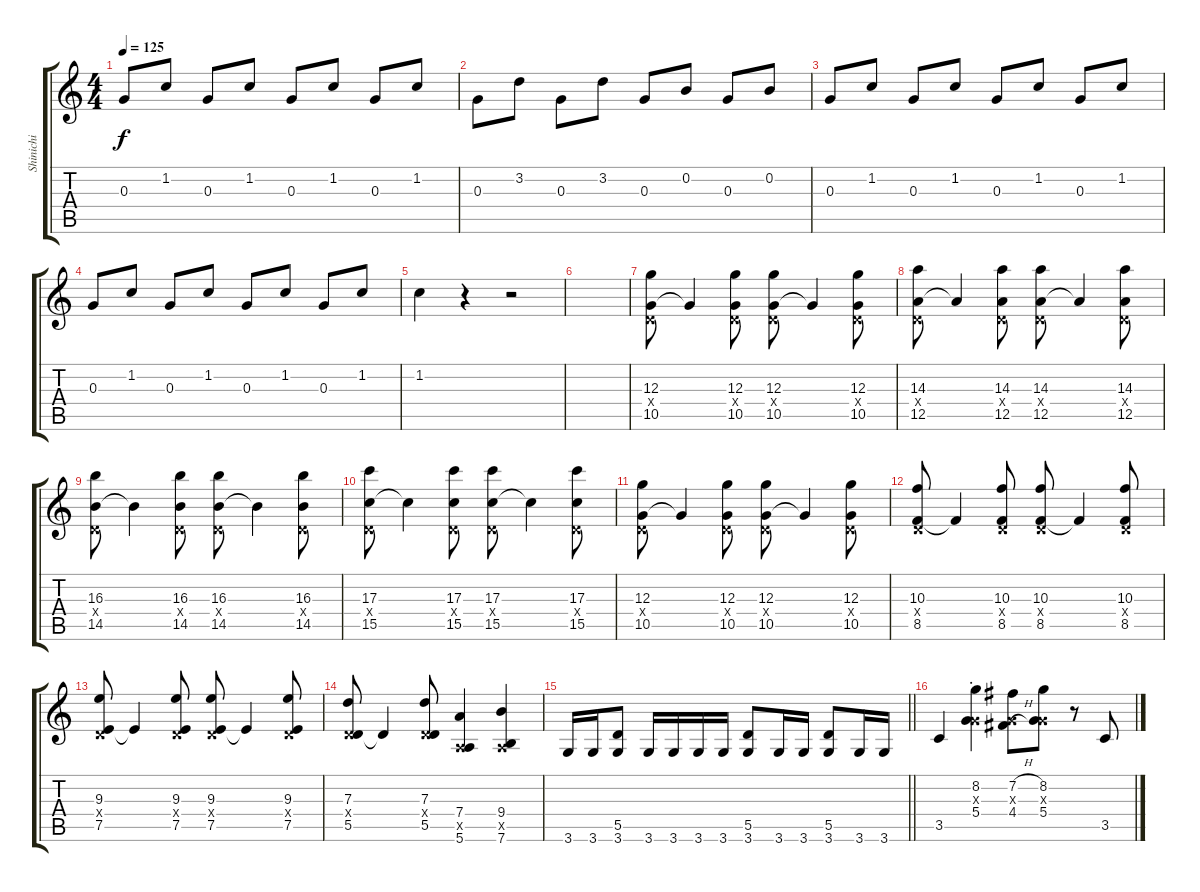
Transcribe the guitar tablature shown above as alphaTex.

\track ("Shinichi" "Shinichi") {instrument overdrivenguitar}
\staff {score tabs}
\tuning (E4 B3 G3 D3 A2 E2) {hide}
\ts (4 4)
\tempo 125
\clef g2
\ks c
0.3.8{dy f} 1.2.8 0.3.8 1.2.8 0.3.8 1.2.8 0.3.8 1.2.8 |
0.3.8 3.2.8 0.3.8 3.2.8 0.3.8 0.2.8 0.3.8 0.2.8 |
0.3.8 1.2.8 0.3.8 1.2.8 0.3.8 1.2.8 0.3.8 1.2.8 |
0.3.8 1.2.8 0.3.8 1.2.8 0.3.8 1.2.8 0.3.8 1.2.8 |
1.2.4 r.4 r.2 |
|
(12.3 0.4{x} 10.5).8 10.5{t}.4 (12.3 0.4{x} 10.5).8 (12.3 0.4{x} 10.5).8 10.5{t}.4 (12.3 0.4{x} 10.5).8 |
(14.3 0.4{x} 12.5).8 12.5{t}.4 (14.3 0.4{x} 12.5).8 (14.3 0.4{x} 12.5).8 12.5{t}.4 (14.3 0.4{x} 12.5).8 |
(16.3 0.4{x} 14.5).8 14.5{t}.4 (16.3 0.4{x} 14.5).8 (16.3 0.4{x} 14.5).8 14.5{t}.4 (16.3 0.4{x} 14.5).8 |
(17.3 0.4{x} 15.5).8 15.5{t}.4 (17.3 0.4{x} 15.5).8 (17.3 0.4{x} 15.5).8 15.5{t}.4 (17.3 0.4{x} 15.5).8 |
(12.3 0.4{x} 10.5).8 10.5{t}.4 (12.3 0.4{x} 10.5).8 (12.3 0.4{x} 10.5).8 10.5{t}.4 (12.3 0.4{x} 10.5).8 |
(10.3 0.4{x} 8.5).8 8.5{t}.4 (10.3 0.4{x} 8.5).8 (10.3 0.4{x} 8.5).8 8.5{t}.4 (10.3 0.4{x} 8.5).8 |
(9.3 0.4{x} 7.5).8 7.5{t}.4 (9.3 0.4{x} 7.5).8 (9.3 0.4{x} 7.5).8 7.5{t}.4 (9.3 0.4{x} 7.5).8 |
(7.3 0.4{x} 5.5).8 5.5{t}.4 (7.3 0.4{x} 5.5).8 (7.4 0.5{x} 5.6).4 (9.4 0.5{x} 7.6).4 |
\barLineRight lightlight
3.6.16 3.6.16 (5.5 3.6).8 3.6.16 3.6.16 3.6.16 3.6.16 (5.5 3.6).8 3.6.16 3.6.16 (5.5 3.6).8 3.6.16 3.6.16 |
3.5.4 (8.2 0.3{x} 5.4{st}).4 (7.2{h} 0.3{x} 4.4{h}).8 (8.2 0.3{x} 5.4).8 r.8 3.5.8
